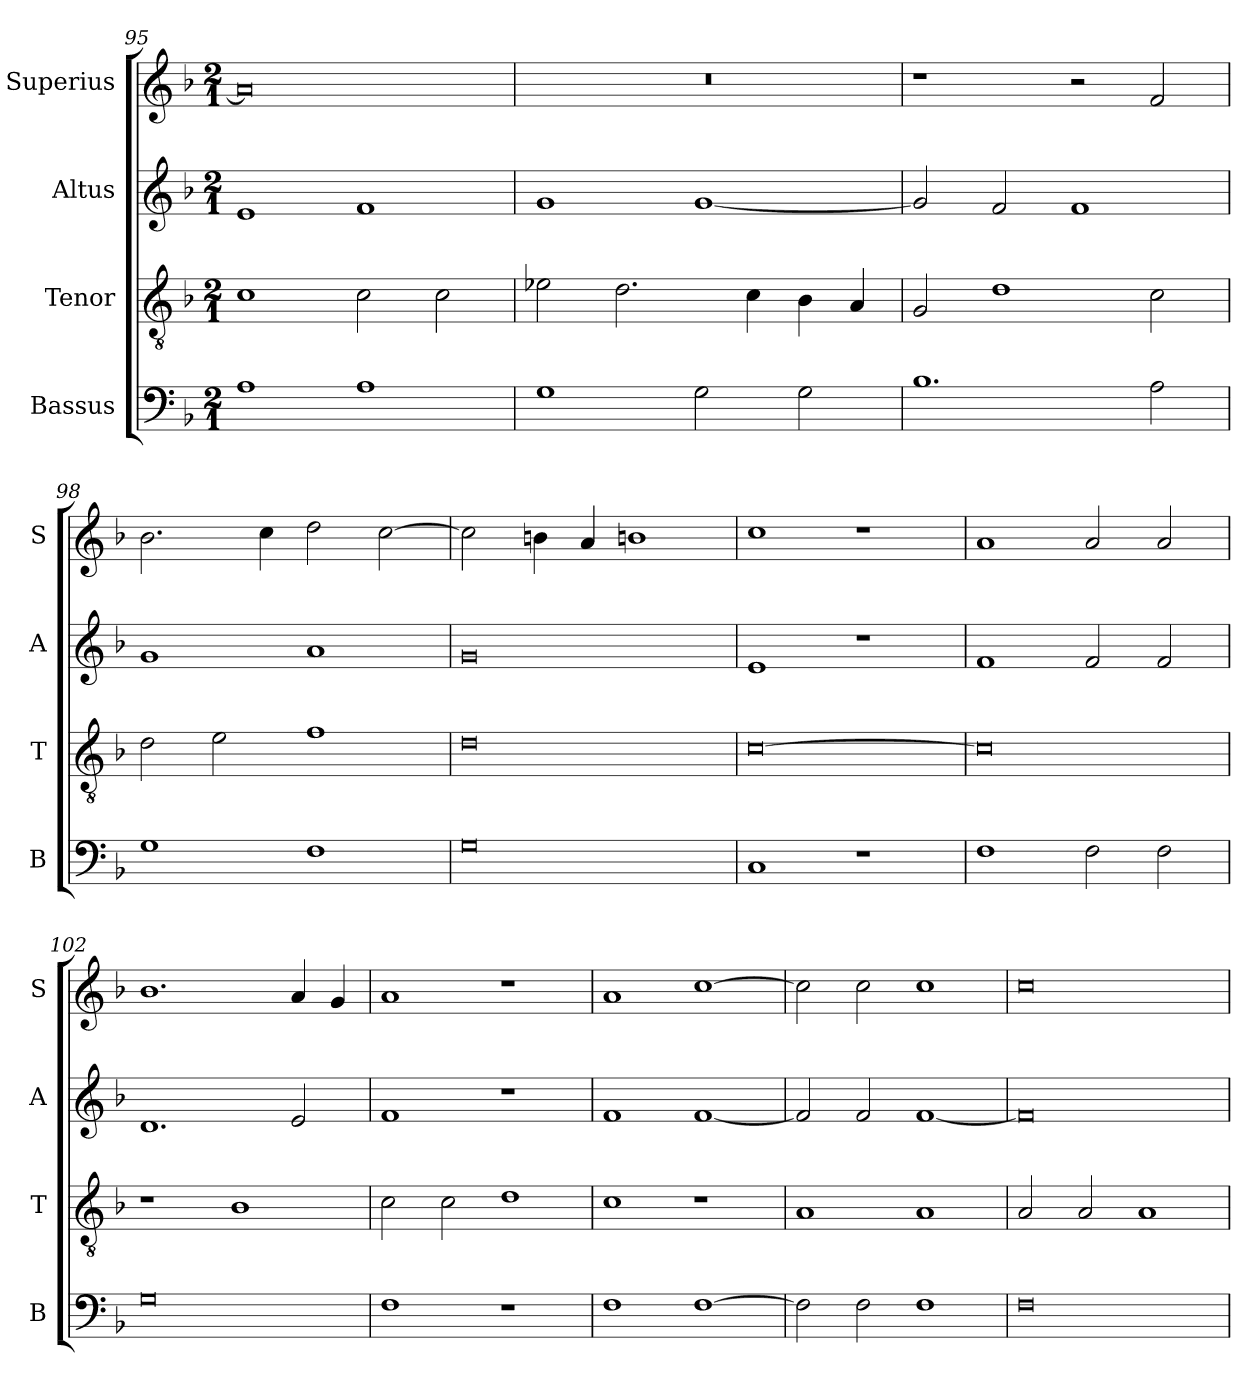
**kern	**kern	**kern	**kern
*part4	*part3	*part2	*part1
*staff4	*staff3	*staff2	*staff1
*I"Bassus	*I"Tenor	*I"Altus	*I"Superius
*I'B	*I'T	*I'A	*I'S
*clefF4	*clefGv2	*clefG2	*clefG2
*k[b-]	*k[b-]	*k[b-]	*k[b-]
*F:	*F:	*F:	*F:
*M2/1	*M2/1	*M2/1	*M2/1
=95	=95	=95	=95
1A	1c	1e	0a]
1A	2c	1f	.
.	2c	.	.
=96	=96	=96	=96
1G	2e-X	1g	0r
.	2.d	.	.
2G	.	[1g	.
.	4c	.	.
2G	4B-	.	.
.	4A	.	.
=97	=97	=97	=97
1.B-	2G	2g]	1r
.	1d	2f	.
.	.	1f	2r
2A	2c	.	2f
=98	=98	=98	=98
1G	2d	1g	2.b-
.	2e	.	.
.	.	.	4cc
1F	1f	1a	2dd
.	.	.	[2cc
=99	=99	=99	=99
0G	0d	0g	2cc]
.	.	.	4bn
.	.	.	4a
.	.	.	1bn
=100	=100	=100	=100
1C	[0c	1e	1cc
1r	.	1r	1r
=101	=101	=101	=101
1F	0c]	1f	1a
2F	.	2f	2a
2F	.	2f	2a
=102	=102	=102	=102
0G	1r	1.d	1.b-
.	1B-	.	.
.	.	2e	4a
.	.	.	4g
=103	=103	=103	=103
1F	2c	1f	1a
.	2c	.	.
1r	1d	1r	1r
=104	=104	=104	=104
1F	1c	1f	1a
[1F	1r	[1f	[1cc
=105	=105	=105	=105
2F]	1A	2f]	2cc]
2F	.	2f	2cc
1F	1A	[1f	1cc
=106	=106	=106	=106
0F	2A	0f]	0cc
.	2A	.	.
.	1A	.	.
=	=	=	=
*-	*-	*-	*-
